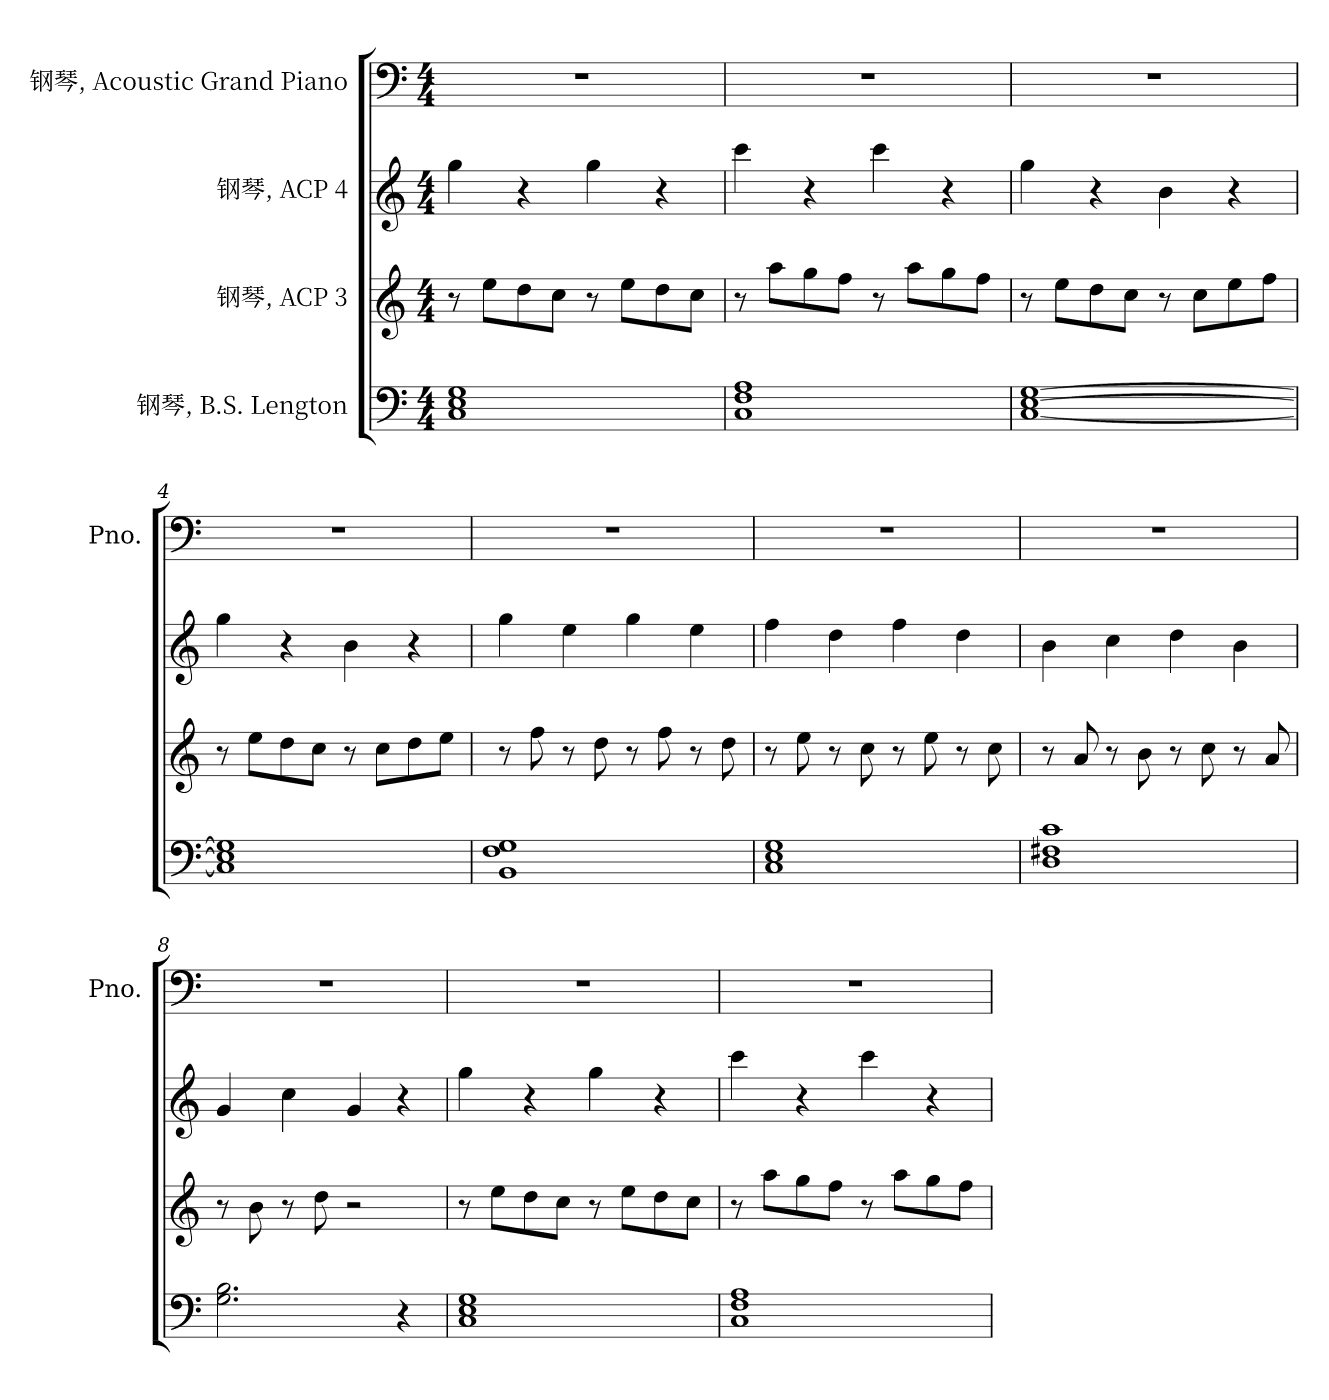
**kern	**kern	**kern	**kern
*part4	*part3	*part2	*part1
*staff4	*staff3	*staff2	*staff1
*I"钢琴, B.S. Lengton	*I"钢琴, ACP 3	*I"钢琴, ACP 4	*I"钢琴, Acoustic Grand Piano
*	*	*	*I'Pno.
*clefF4	*clefG2	*clefG2	*clefF4
*k[]	*k[]	*k[]	*k[]
*M4/4	*M4/4	*M4/4	*M4/4
*MM176	*MM176	*MM176	*MM176
=1	=1	=1	=1
1C 1E 1G	8r	4gg\	1r
.	8ee\L	.	.
.	8dd\	4r	.
.	8cc\J	.	.
.	8r	4gg\	.
.	8ee\L	.	.
.	8dd\	4r	.
.	8cc\J	.	.
=2	=2	=2	=2
1C 1F 1A	8r	4ccc\	1r
.	8aa\L	.	.
.	8gg\	4r	.
.	8ff\J	.	.
.	8r	4ccc\	.
.	8aa\L	.	.
.	8gg\	4r	.
.	8ff\J	.	.
=3	=3	=3	=3
[1C [1E [1G	8r	4gg\	1r
.	8ee\L	.	.
.	8dd\	4r	.
.	8cc\J	.	.
.	8r	4b\	.
.	8cc\L	.	.
.	8ee\	4r	.
.	8ff\J	.	.
=4	=4	=4	=4
1C] 1E] 1G]	8r	4gg\	1r
.	8ee\L	.	.
.	8dd\	4r	.
.	8cc\J	.	.
.	8r	4b\	.
.	8cc\L	.	.
.	8dd\	4r	.
.	8ee\J	.	.
!!LO:LB:g=z
=5	=5	=5	=5
1BB 1F 1G	8r	4gg\	1r
.	8ff\	.	.
.	8r	4ee\	.
.	8dd\	.	.
.	8r	4gg\	.
.	8ff\	.	.
.	8r	4ee\	.
.	8dd\	.	.
=6	=6	=6	=6
1C 1E 1G	8r	4ff\	1r
.	8ee\	.	.
.	8r	4dd\	.
.	8cc\	.	.
.	8r	4ff\	.
.	8ee\	.	.
.	8r	4dd\	.
.	8cc\	.	.
=7	=7	=7	=7
1D 1F#X 1c	8r	4b\	1r
.	8a/	.	.
.	8r	4cc\	.
.	8b\	.	.
.	8r	4dd\	.
.	8cc\	.	.
.	8r	4b\	.
.	8a/	.	.
=8	=8	=8	=8
*	*	*	*MM126
2.G\ 2.B\	8r	4g/	1r
.	8b\	.	.
.	8r	4cc\	.
.	8dd\	.	.
.	2r	4g/	.
4r	.	4r	.
=9	=9	=9	=9
*	*	*	*MM152
1C 1E 1G	8r	4gg\	1r
.	8ee\L	.	.
.	8dd\	4r	.
.	8cc\J	.	.
.	8r	4gg\	.
.	8ee\L	.	.
.	8dd\	4r	.
.	8cc\J	.	.
!!LO:LB:g=z
=10	=10	=10	=10
1C 1F 1A	8r	4ccc\	1r
.	8aa\L	.	.
.	8gg\	4r	.
.	8ff\J	.	.
.	8r	4ccc\	.
.	8aa\L	.	.
.	8gg\	4r	.
.	8ff\J	.	.
=	=	=	=
*-	*-	*-	*-
